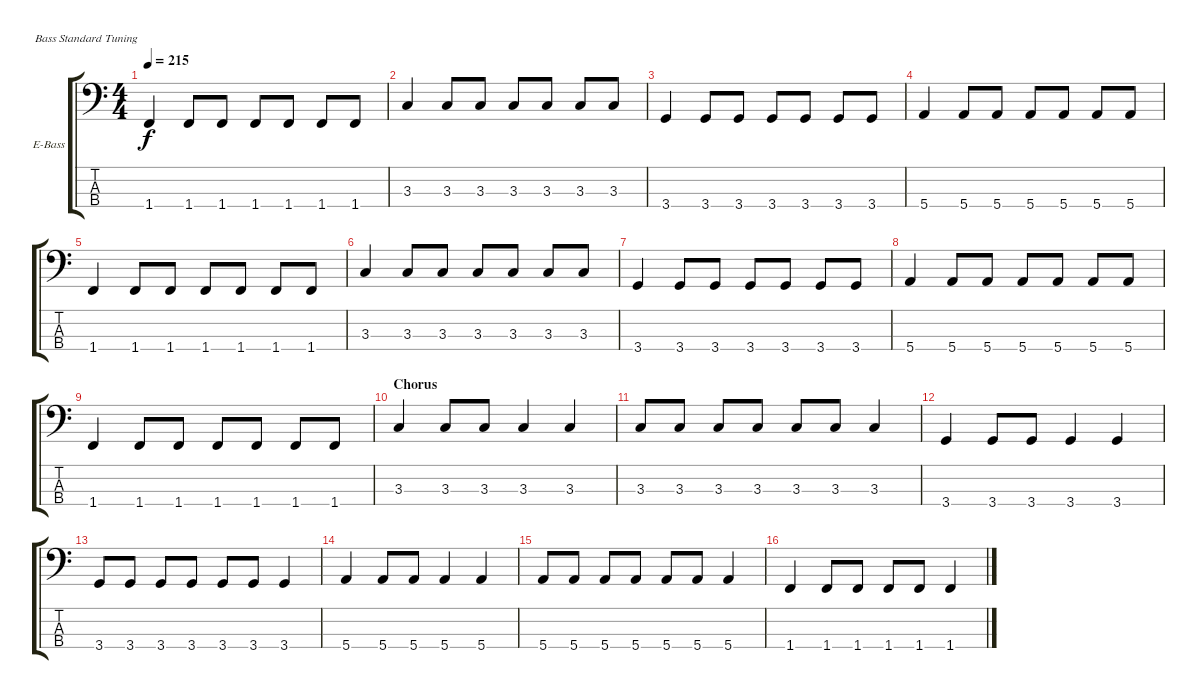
\bracketExtendMode groupsimilarinstruments
\firstSystemTrackNameOrientation horizontal
\otherSystemsTrackNameOrientation horizontal
\track ("Electric Bass" "E-Bass") {instrument electricbassfinger}
\staff {score tabs}
\tuning (G2 D2 A1 E1)
\ts (4 4)
\tempo 215
\clef f4
\ks c
1.4.4{dy f} 1.4.8 1.4.8 1.4.8 1.4.8 1.4.8 1.4.8 |
3.3.4 3.3.8 3.3.8 3.3.8 3.3.8 3.3.8 3.3.8 |
3.4.4 3.4.8 3.4.8 3.4.8 3.4.8 3.4.8 3.4.8 |
5.4.4 5.4.8 5.4.8 5.4.8 5.4.8 5.4.8 5.4.8 |
1.4.4 1.4.8 1.4.8 1.4.8 1.4.8 1.4.8 1.4.8 |
3.3.4 3.3.8 3.3.8 3.3.8 3.3.8 3.3.8 3.3.8 |
3.4.4 3.4.8 3.4.8 3.4.8 3.4.8 3.4.8 3.4.8 |
5.4.4 5.4.8 5.4.8 5.4.8 5.4.8 5.4.8 5.4.8 |
1.4.4 1.4.8 1.4.8 1.4.8 1.4.8 1.4.8 1.4.8 |
\section ("" "Chorus")
3.3.4 3.3.8 3.3.8 3.3.4 3.3.4 |
3.3.8 3.3.8 3.3.8 3.3.8 3.3.8 3.3.8 3.3.4 |
3.4.4 3.4.8 3.4.8 3.4.4 3.4.4 |
3.4.8 3.4.8 3.4.8 3.4.8 3.4.8 3.4.8 3.4.4 |
5.4.4 5.4.8 5.4.8 5.4.4 5.4.4 |
5.4.8 5.4.8 5.4.8 5.4.8 5.4.8 5.4.8 5.4.4 |
1.4.4 1.4.8 1.4.8 1.4.8 1.4.8 1.4.4
